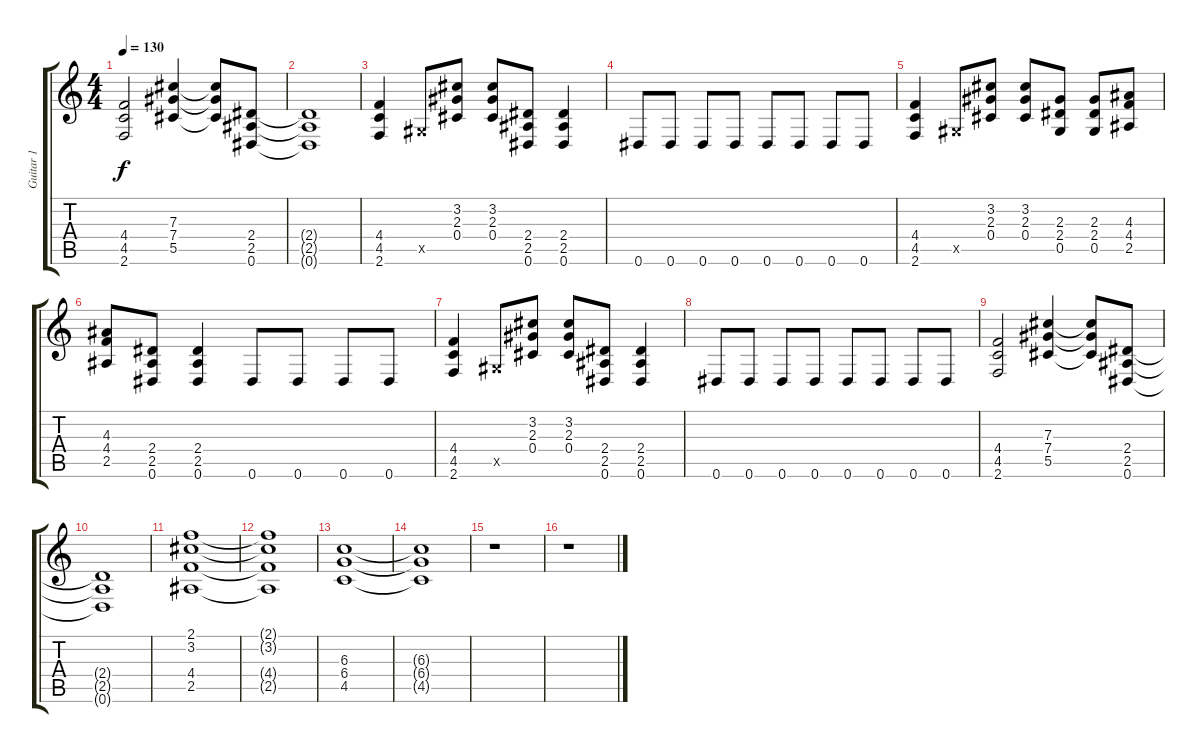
\track ("Guitar 1" "Guitar 1") {instrument overdrivenguitar}
\staff {score tabs}
\tuning (Eb4 Bb3 Gb3 Db3 Ab2 Eb2) {hide}
\ts (4 4)
\tempo 130
\clef g2
\ks c
(4.4 4.5 2.6).2{dy f} (7.3 7.4 5.5).4 (7.3{t} 7.4{t} 5.5{t}).8 (2.4 2.5 0.6).8 |
(2.4{t} 2.5{t} 0.6{t}).1 |
(4.4 4.5 2.6).4 0.5{x}.8 (3.2 2.3 0.4).8 (3.2 2.3 0.4).8 (2.4 2.5 0.6).8 (2.4 2.5 0.6).4 |
0.6.8 0.6.8 0.6.8 0.6.8 0.6.8 0.6.8 0.6.8 0.6.8 |
(4.4 4.5 2.6).4 0.5{x}.8 (3.2 2.3 0.4).8 (3.2 2.3 0.4).8 (2.3 2.4 0.5).8 (2.3 2.4 0.5).8 (4.3 4.4 2.5).8 |
(4.3 4.4 2.5).8 (2.4 2.5 0.6).8 (2.4 2.5 0.6).4 0.6.8 0.6.8 0.6.8 0.6.8 |
(4.4 4.5 2.6).4 0.5{x}.8 (3.2 2.3 0.4).8 (3.2 2.3 0.4).8 (2.4 2.5 0.6).8 (2.4 2.5 0.6).4 |
0.6.8 0.6.8 0.6.8 0.6.8 0.6.8 0.6.8 0.6.8 0.6.8 |
(4.4 4.5 2.6).2 (7.3 7.4 5.5).4 (7.3{t} 7.4{t} 5.5{t}).8 (2.4 2.5 0.6).8 |
(2.4{t} 2.5{t} 0.6{t}).1 |
(2.1 3.2 4.4 2.5).1 |
(2.1{t} 3.2{t} 4.4{t} 2.5{t}).1 |
(6.3 6.4 4.5).1 |
(6.3{t} 6.4{t} 4.5{t}).1 |
r.1 |
r.1
